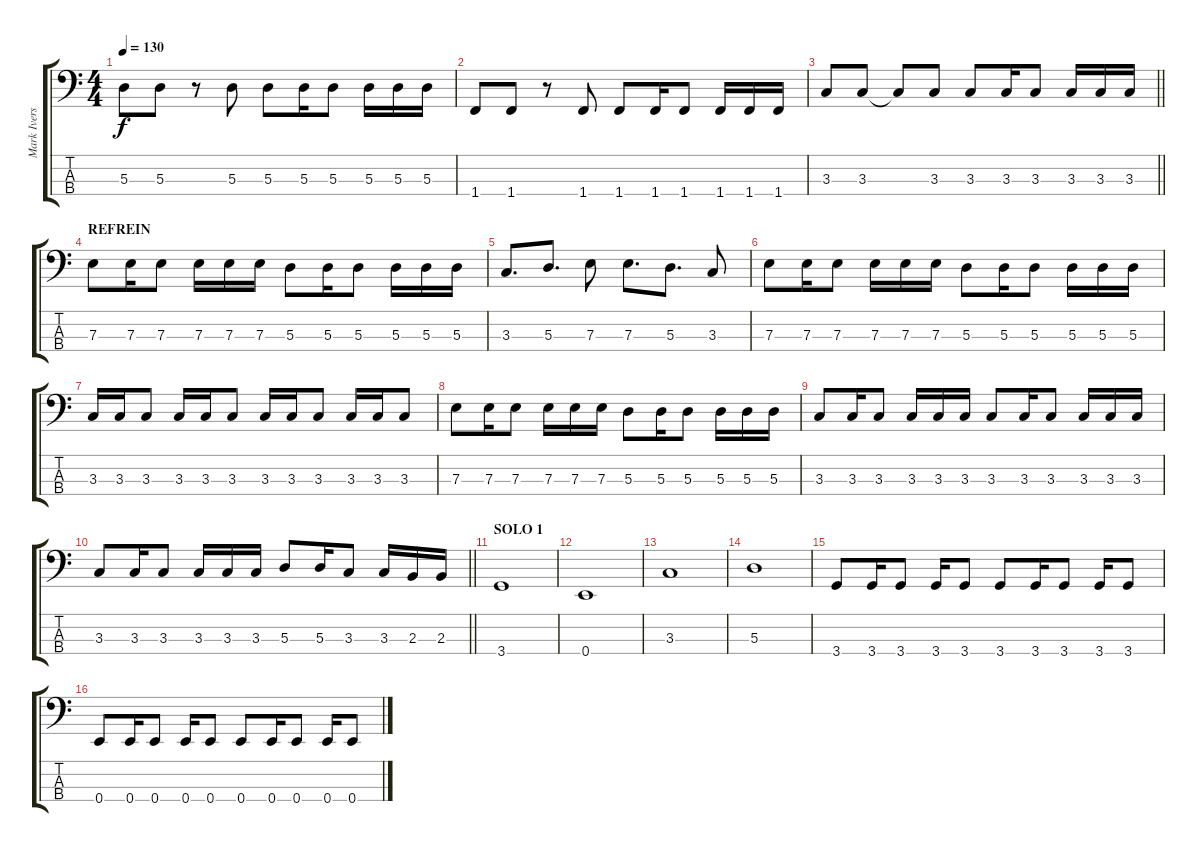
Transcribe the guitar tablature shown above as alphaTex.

\track ("Mark Iversen" "Mark Ivers") {instrument electricbassfinger}
\staff {score tabs}
\tuning (G2 D2 A1 E1) {hide}
\ts (4 4)
\tempo 130
\clef f4
\ks c
5.3.8{dy f} 5.3.8 r.8 5.3.8 5.3.8 5.3.16 5.3.8 5.3.16 5.3.16 5.3.16 |
1.4.8 1.4.8 r.8 1.4.8 1.4.8 1.4.16 1.4.8 1.4.16 1.4.16 1.4.16 |
\barLineRight lightlight
3.3.8 3.3.8 3.3{t}.8 3.3.8 3.3.8 3.3.16 3.3.8 3.3.16 3.3.16 3.3.16 |
\section ("" "REFREIN")
7.3.8 7.3.16 7.3.8 7.3.16 7.3.16 7.3.16 5.3.8 5.3.16 5.3.8 5.3.16 5.3.16 5.3.16 |
3.3.8{d} 5.3.8{d} 7.3.8 7.3.8{d} 5.3.8{d} 3.3.8 |
7.3.8 7.3.16 7.3.8 7.3.16 7.3.16 7.3.16 5.3.8 5.3.16 5.3.8 5.3.16 5.3.16 5.3.16 |
3.3.16 3.3.16 3.3.8 3.3.16 3.3.16 3.3.8 3.3.16 3.3.16 3.3.8 3.3.16 3.3.16 3.3.8 |
7.3.8 7.3.16 7.3.8 7.3.16 7.3.16 7.3.16 5.3.8 5.3.16 5.3.8 5.3.16 5.3.16 5.3.16 |
3.3.8 3.3.16 3.3.8 3.3.16 3.3.16 3.3.16 3.3.8 3.3.16 3.3.8 3.3.16 3.3.16 3.3.16 |
\barLineRight lightlight
3.3.8 3.3.16 3.3.8 3.3.16 3.3.16 3.3.16 5.3.8 5.3.16 3.3.8 3.3.16 2.3.16 2.3.16 |
\section ("" "SOLO 1")
3.4.1 |
0.4.1 |
3.3.1 |
5.3.1 |
3.4.8 3.4.16 3.4.8 3.4.16 3.4.8 3.4.8 3.4.16 3.4.8 3.4.16 3.4.8 |
0.4.8 0.4.16 0.4.8 0.4.16 0.4.8 0.4.8 0.4.16 0.4.8 0.4.16 0.4.8
